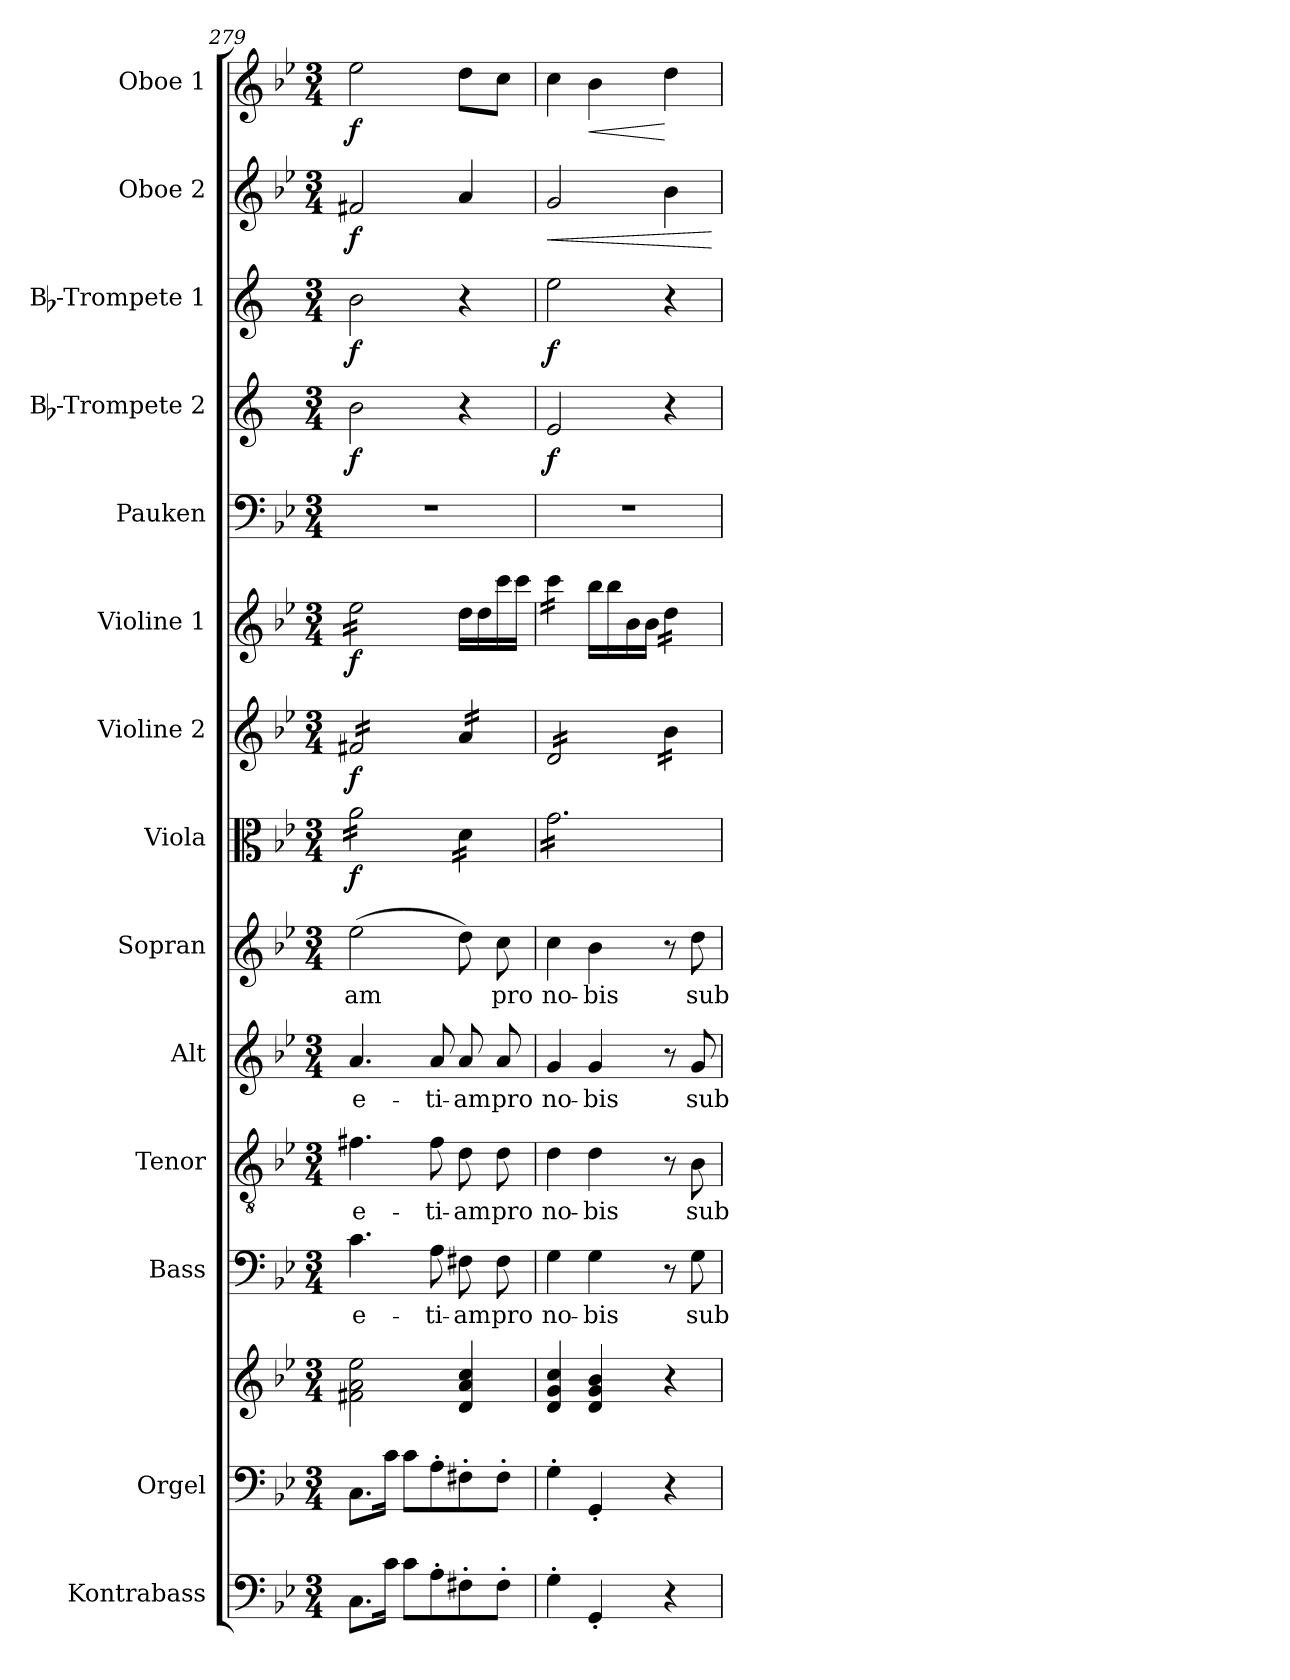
**kern	**kern	**kern	**kern	**text	**kern	**text	**kern	**text	**kern	**text	**kern	**dynam	**kern	**dynam	**kern	**dynam	**kern	**kern	**dynam	**kern	**dynam	**kern	**dynam	**kern	**dynam
*part14	*part13	*part13	*part12	*part12	*part11	*part11	*part10	*part10	*part9	*part9	*part8	*part8	*part7	*part7	*part6	*part6	*part5	*part4	*part4	*part3	*part3	*part2	*part2	*part1	*part1
*staff15	*staff14	*staff13	*staff12	*staff12	*staff11	*staff11	*staff10	*staff10	*staff9	*staff9	*staff8	*staff8	*staff7	*staff7	*staff6	*staff6	*staff5	*staff4	*staff4	*staff3	*staff3	*staff2	*staff2	*staff1	*staff1
*I"Kontrabass	*I"Orgel	*	*I"Bass	*	*I"Tenor	*	*I"Alt	*	*I"Sopran	*	*I"Viola	*	*I"Violine 2	*	*I"Violine 1	*	*I"Pauken	*I"Bb-Trompete 2	*	*I"Bb-Trompete 1	*	*I"Oboe 2	*	*I"Oboe 1	*
*I'Kb.	*I'Org.	*	*I'B.	*	*I'T.	*	*I'A.	*	*I'S.	*	*I'Vla.	*	*I'Vl. 2	*	*I'Vl. 1	*	*I'Pk.	*I'Bb Trp. 2	*	*I'Bb Trp. 1	*	*I'Ob. 2	*	*I'Ob. 1	*
*clefF4	*clefF4	*clefG2	*clefF4	*	*clefGv2	*	*clefG2	*	*clefG2	*	*clefC3	*	*clefG2	*	*clefG2	*	*clefF4	*clefG2	*	*clefG2	*	*clefG2	*	*clefG2	*
*ITrd7c12	*	*	*	*	*	*	*	*	*	*	*	*	*	*	*	*	*	*ITrd1c2	*	*ITrd1c2	*	*	*	*	*
*k[b-e-]	*k[b-e-]	*k[b-e-]	*k[b-e-]	*	*k[b-e-]	*	*k[b-e-]	*	*k[b-e-]	*	*k[b-e-]	*	*k[b-e-]	*	*k[b-e-]	*	*k[b-e-]	*k[b-e-]	*	*k[b-e-]	*	*k[b-e-]	*	*k[b-e-]	*
*B-:	*B-:	*B-:	*B-:	*	*B-:	*	*B-:	*	*B-:	*	*B-:	*	*B-:	*	*B-:	*	*B-:	*B-:	*	*B-:	*	*B-:	*	*B-:	*
*M3/4	*M3/4	*M3/4	*M3/4	*	*M3/4	*	*M3/4	*	*M3/4	*	*M3/4	*	*M3/4	*	*M3/4	*	*M3/4	*M3/4	*	*M3/4	*	*M3/4	*	*M3/4	*
=279	=279	=279	=279	=279	=279	=279	=279	=279	=279	=279	=279	=279	=279	=279	=279	=279	=279	=279	=279	=279	=279	=279	=279	=279	=279
!	!	!	!	!LO:LY:b	!	!LO:LY:b	!	!LO:LY:b	!	!LO:LY:b	!	!LO:DY:b	!	!LO:DY:b	!	!LO:DY:b	!	!	!LO:DY:b	!	!LO:DY:b	!	!LO:DY:b	!	!LO:DY:b
*	*	*	*	*	*	*	*	*	*	*	*tremolo	*	*	*	*	*	*	*	*	*	*	*	*	*	*
*	*	*	*	*	*	*	*	*	*	*	*	*	*tremolo	*	*	*	*	*	*	*	*	*	*	*	*
*	*	*	*	*	*	*	*	*	*	*	*	*	*	*	*tremolo	*	*	*	*	*	*	*	*	*	*
8.CC\L	8.C\L	2f#X\ 2a\ 2ee-\	4.c\	e-	4.f#X\	e-	4.a/	e-	(>2ee-\	-am	16a\LL	f	16f#X/LL	f	16ee-\LL	f	2.r	2a\	f	2a\	f	2f#X/	f	2ee-\	f
.	.	.	.	.	.	.	.	.	.	.	16a\	.	16f#X/	.	16ee-\	.	.	.	.	.	.	.	.	.	.
.	.	.	.	.	.	.	.	.	.	.	16a\	.	16f#X/	.	16ee-\	.	.	.	.	.	.	.	.	.	.
16C\Jk	16c\Jk	.	.	.	.	.	.	.	.	.	16a\	.	16f#X/	.	16ee-\	.	.	.	.	.	.	.	.	.	.
8C\L	8c\L	.	.	.	.	.	.	.	.	.	16a\	.	16f#X/	.	16ee-\	.	.	.	.	.	.	.	.	.	.
.	.	.	.	.	.	.	.	.	.	.	16a\	.	16f#X/	.	16ee-\	.	.	.	.	.	.	.	.	.	.
!	!	!	!	!LO:LY:b	!	!LO:LY:b	!	!LO:LY:b	!	!	!	!	!	!	!	!	!	!	!	!	!	!	!	!	!
8AA'>\	8A'>\	.	8A\	-ti-	8f#\	-ti-	8a/	-ti-	.	.	16a\	.	16f#X/	.	16ee-\	.	.	.	.	.	.	.	.	.	.
.	.	.	.	.	.	.	.	.	.	.	16a\JJ	.	16f#X/JJ	.	16ee-\JJ	.	.	.	.	.	.	.	.	.	.
*	*	*	*	*	*	*	*	*	*	*	*	*	*	*	*Xtremolo	*	*	*	*	*	*	*	*	*	*
!	!	!	!	!LO:LY:b	!	!LO:LY:b	!	!LO:LY:b	!	!	!	!	!	!	!	!	!	!	!	!	!	!	!	!	!
8FF#X'>\	8F#X'>\	4d/ 4a/ 4cc/	8F#X\	-am	8d\	-am	8a/	-am	8dd\)	.	16d\LL	.	16a/LL	.	16dd\LL	.	.	4r	.	4r	.	4a/	.	8dd\L	.
.	.	.	.	.	.	.	.	.	.	.	16d\	.	16a/	.	16dd\	.	.	.	.	.	.	.	.	.	.
!	!	!	!	!LO:LY:b	!	!LO:LY:b	!	!LO:LY:b	!	!LO:LY:b	!	!	!	!	!	!	!	!	!	!	!	!	!	!	!
8FF#'>\J	8F#'>\J	.	8F#\	pro	8d\	pro	8a/	pro	8cc\	pro	16d\	.	16a/	.	16ccc\	.	.	.	.	.	.	.	.	8cc\J	.
.	.	.	.	.	.	.	.	.	.	.	16d\JJ	.	16a/JJ	.	16ccc\JJ	.	.	.	.	.	.	.	.	.	.
=280	=280	=280	=280	=280	=280	=280	=280	=280	=280	=280	=280	=280	=280	=280	=280	=280	=280	=280	=280	=280	=280	=280	=280	=280	=280
!	!	!	!	!LO:LY:b	!	!LO:LY:b	!	!LO:LY:b	!	!LO:LY:b	!	!	!	!	!	!	!	!	!LO:DY:b	!	!LO:DY:b	!	!LO:HP:b	!	!
*	*	*	*	*	*	*	*	*	*	*	*	*	*	*	*tremolo	*	*	*	*	*	*	*	*	*	*
4GG'>\	4G'>\	4d/ 4g/ 4cc/	4G\	no-	4d\	no-	4g/	no-	4cc\	no-	16g\LL	.	16d/LL	.	16ccc\LL	.	2.r	2d/	f	2dd\	f	2g/	<	4cc\	.
.	.	.	.	.	.	.	.	.	.	.	16g\	.	16d/	.	16ccc\	.	.	.	.	.	.	.	.	.	.
.	.	.	.	.	.	.	.	.	.	.	16g\	.	16d/	.	16ccc\	.	.	.	.	.	.	.	.	.	.
.	.	.	.	.	.	.	.	.	.	.	16g\	.	16d/	.	16ccc\JJ	.	.	.	.	.	.	.	.	.	.
*	*	*	*	*	*	*	*	*	*	*	*	*	*	*	*Xtremolo	*	*	*	*	*	*	*	*	*	*
!	!	!	!	!LO:LY:b	!	!LO:LY:b	!	!LO:LY:b	!	!LO:LY:b	!	!	!	!	!	!	!	!	!	!	!	!	!	!	!LO:HP:b
4GGG'</	4GG'</	4d/ 4g/ 4b-/	4G\	-bis	4d\	-bis	4g/	-bis	4b-\	-bis	16g\	.	16d/	.	16bb-\LL	.	.	.	.	.	.	.	.	4b-\	<
.	.	.	.	.	.	.	.	.	.	.	16g\	.	16d/	.	16bb-\	.	.	.	.	.	.	.	.	.	.
.	.	.	.	.	.	.	.	.	.	.	16g\	.	16d/	.	16b-\	.	.	.	.	.	.	.	.	.	.
.	.	.	.	.	.	.	.	.	.	.	16g\	.	16d/JJ	.	16b-\JJ	.	.	.	.	.	.	.	.	.	.
*	*	*	*	*	*	*	*	*	*	*	*	*	*	*	*tremolo	*	*	*	*	*	*	*	*	*	*
4r	4r	4r	8r	.	8r	.	8r	.	8r	.	16g\	.	16b-\LL	.	16dd\LL	.	.	4r	.	4r	.	4b-\	.	4dd\	[
.	.	.	.	.	.	.	.	.	.	.	16g\	.	16b-\	.	16dd\	.	.	.	.	.	.	.	.	.	.
!	!	!	!	!LO:LY:b	!	!LO:LY:b	!	!LO:LY:b	!	!LO:LY:b	!	!	!	!	!	!	!	!	!	!	!	!	!	!	!
.	.	.	8G\	sub	8B-\	sub	8g/	sub	8dd\	sub	16g\	.	16b-\	.	16dd\	.	.	.	.	.	.	.	.	.	.
.	.	.	.	.	.	.	.	.	.	.	16g\JJ	.	16b-\JJ	.	16dd\JJ	.	.	.	.	.	.	.	.	.	.
*	*	*	*	*	*	*	*	*	*	*	*	*	*	*	*Xtremolo	*	*	*	*	*	*	*	*	*	*
*	*	*	*	*	*	*	*	*	*	*	*	*	*Xtremolo	*	*	*	*	*	*	*	*	*	*	*	*
*	*	*	*	*	*	*	*	*	*	*	*Xtremolo	*	*	*	*	*	*	*	*	*	*	*	*	*	*
.	.	.	.	.	.	.	.	.	.	.	.	.	.	.	.	.	.	.	.	.	.	.	[	.	.
=	=	=	=	=	=	=	=	=	=	=	=	=	=	=	=	=	=	=	=	=	=	=	=	=	=
*-	*-	*-	*-	*-	*-	*-	*-	*-	*-	*-	*-	*-	*-	*-	*-	*-	*-	*-	*-	*-	*-	*-	*-	*-	*-
